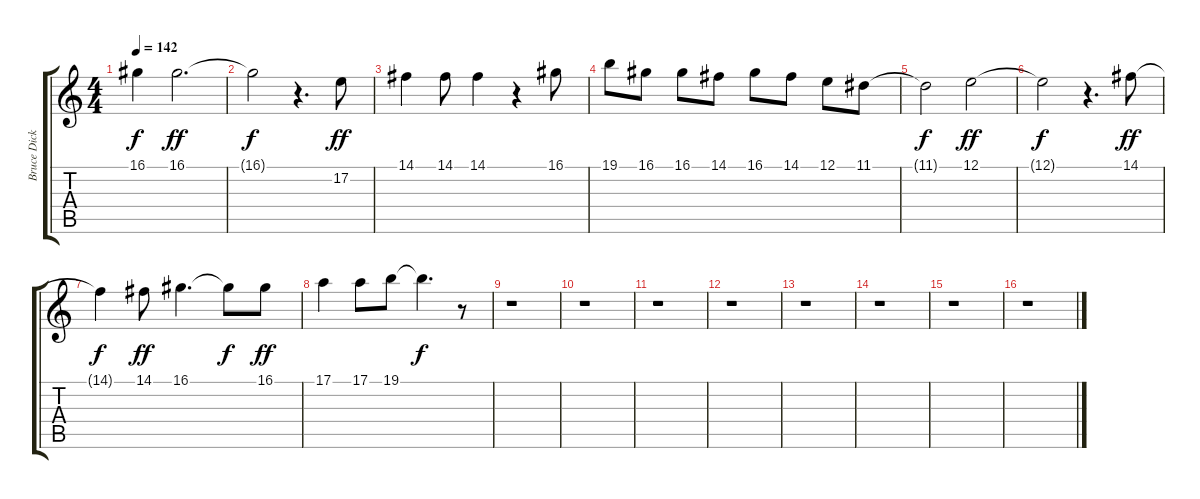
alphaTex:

\track ("Bruce Dickinson" "Bruce Dick") {instrument choiraahs}
\staff {score tabs}
\tuning (E4 B3 G3 D3 A2 E2) {hide}
\ts (4 4)
\tempo 142
\clef g2
\ks c
16.1{t}.4{dy f} 16.1.2{d dy ff} |
16.1{t}.2{dy f} r.4{d} 17.2.8{dy ff} |
14.1.4 14.1.8 14.1.4 r.4 16.1.8 |
19.1.8 16.1.8 16.1.8 14.1.8 16.1.8 14.1.8 12.1.8 11.1.8 |
11.1{t}.2{dy f} 12.1.2{dy ff} |
12.1{t}.2{dy f} r.4{d} 14.1.8{dy ff} |
14.1{t}.4{dy f} 14.1.8{dy ff} 16.1.4{d} 16.1{t}.8{dy f} 16.1.8{dy ff} |
17.1.4 17.1.8 19.1.8 19.1{t}.4{d dy f} r.8 |
r.1 |
r.1 |
r.1 |
r.1 |
r.1 |
r.1 |
r.1 |
r.1
